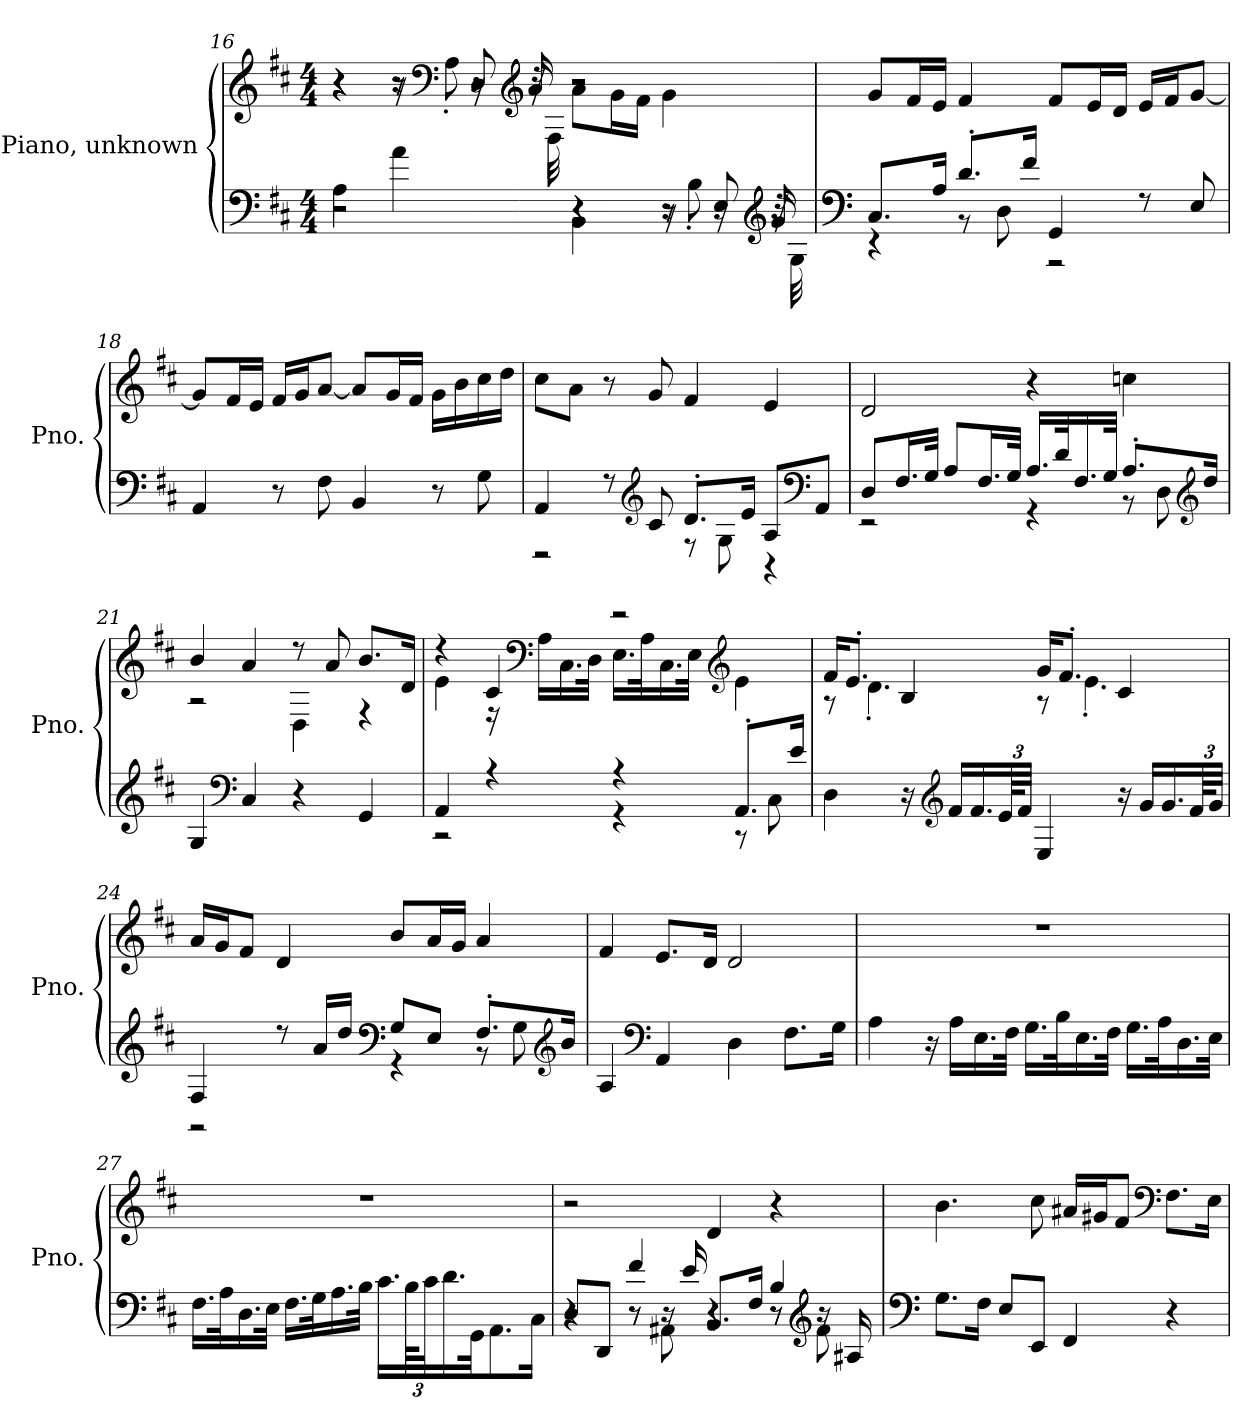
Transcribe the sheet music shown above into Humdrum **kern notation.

**kern	**kern
*part1	*part1
*staff2	*staff1
*I"Piano, unknown	*
*I'Pno.	*
!!LO:LB:g=z
*clefF4	*clefG2
*k[f#c#]	*k[f#c#]
*M4/4	*M4/4
=16	=16
*^	*^
*	*^	*	*^
2r	4A\	2r	4r	4r	4r
.	4a\	.	8r	16r	8r
*	*	*	*clefF4	*	*
.	.	.	.	8A'\	.
.	.	.	16r	.	8D/
*	*	*	*clefG2	*	*
.	.	.	16a/	32r	.
.	.	.	.	32F#\	.
4r	4BB\	4r	2r	8a\L	2r
.	.	.	.	16g\L	.
.	.	.	.	16f#\JJ	.
8r	16r	8r	.	4g\	.
.	8B'\	.	.	.	.
16r	.	8E/	.	.	.
*clefG2	*	*	*	*	*
16g/	32r	.	.	.	.
.	32G\	.	.	.	.
*v	*v	*v	*	*	*
*	*v	*v	*v
=17	=17
*clefF4	*
*^	*
8.C#/L	4r	8g/L
.	.	16f#/L
16A/Jk	.	16e/JJ
8.d'/L	8r	4f#/
.	8D\	.
16f#/Jk	.	.
4GG/	2r	8f#/L
.	.	16e/L
.	.	16d/JJ
8r	.	16e/LL
.	.	16f#/J
8E/	.	[8g/J
*v	*v	*
!!LO:PB:g=z
=18	=18
4AA/	8g/L]
.	16f#/L
.	16e/JJ
8r	16f#/LL
.	16g/J
8F#\	[8a/J
4BB/	8a/L]
.	16g/L
.	16f#/JJ
8r	16g\LL
.	16b\
8G\	16cc#\
.	16dd\JJ
=19	=19
*^	*
4AA/	2r	8cc#\L
.	.	8a\J
8r	.	8r
*clefG2	*	*
8c#/	.	8g/
8.d'/L	8r	4f#/
.	8G\	.
16e/Jk	.	.
8A/L	4r	4e/
*clefF4	*	*
8AA/J	.	.
=20	=20	=20
8D/L	2r	2d/
16.F#/L	.	.
32G/JJk	.	.
8A/L	.	.
16.F#/L	.	.
32G/JJk	.	.
16.A/LL	4r	4r
32d/K	.	.
16.F#/	.	.
32G/JJk	.	.
8.A'/L	8r	4ccn\
.	8D\	.
*clefG2	*	*
16dd/Jk	.	.
*v	*v	*
!!LO:LB:g=z
=21	=21
*	*^
4G/	4b/	2r
*clefF4	*	*
4C#/	4a/	.
4r	8r	4D\
.	8a/	.
4GG/	8.b/L	4r
.	16d/Jk	.
=22	=22	=22
*^	*	*
4AA/	2r	4r	4e\
4r	.	4c#/	16r
*	*	*clefF4	*
.	.	.	16A\LL
.	.	.	16.C#\
.	.	.	32D\JJk
4r	4r	2r	16.E\LL
.	.	.	32A\K
.	.	.	16.C#\
.	.	.	32E\JJk
*	*	*clefG2	*
8.AA'/L	8r	.	4e\
.	8C#\	.	.
16e/Jk	.	.	.
*v	*v	*	*
!!LO:LB:g=z	!!
=23	=23	=23
4D\	16f#/KL	8r
.	8.e'/J	.
.	.	4.d'\
16r	4B/	.
*clefG2	*	*
16f#/LL	.	.
16.f#/	.	.
*Xbrackettup	*	*
96e/KL	.	.
48f#/JJJ	.	.
4E/	16g/KL	8r
.	8.f#'/J	.
.	.	4.e'\
16r	4c#/	.
16g/LL	.	.
16.g/	.	.
96f#/KL	.	.
48g/JJJ	.	.
*	*v	*v
=24	=24
*^	*
4F#/	2r	16a/LL
.	.	16g/J
.	.	8f#/J
8r	.	4d/
16a/LL	.	.
16dd/JJ	.	.
*clefF4	*	*
8G/L	4r	8b/L
8E/J	.	16a/L
.	.	16g/JJ
8.F#'/L	8r	4a/
.	8G\	.
*clefG2	*	*
16b/Jk	.	.
*v	*v	*
=25	=25
4A/	4f#/
*clefF4	*
4AA/	8.e/L
.	16d/Jk
4D\	2d/
8.F#\L	.
16G\Jk	.
!!LO:LB:g=z
=26	=26
4A\	1r
16r	.
16A\LL	.
16.E\	.
32F#\JJk	.
16.G\LL	.
32B\K	.
16.E\	.
32F#\JJk	.
16.G\LL	.
32A\K	.
16.D\	.
32E\JJk	.
=27	=27
16.F#\LL	1r
32A\K	.
16.D\	.
32E\JJk	.
16.F#\LL	.
32G\K	.
16.A\	.
32B\JJk	.
16.c#\LL	.
96B\KL	.
48c#\J	.
16.d\	.
32GG\JK	.
8.AA\	.
16C#\Jk	.
!!LO:LB:g=z
=28	=28
*^	*
*	*^	*
4r	4r	8D/L	2r
.	.	8DD/J	.
4f#/	8r	8r	.
.	8AA#X\	16r	.
.	.	16e/	.
4r	4r	8.BB/L	4d/
.	.	16F#/Jk	.
4B/	8r	8r	4r
*clefG2	*	*	*
.	8f#\	16r	.
.	.	16A#X/	.
*v	*v	*v	*
=29	=29
*clefF4	*
8.G\L	4.b\
16F#\Jk	.
8E/L	.
8EE/J	8cc#\
4FF#/	16a#X/LL
.	16g#X/J
.	8f#/J
*	*clefF4
4r	8.F#\L
.	16E\Jk
=	=
*-	*-
